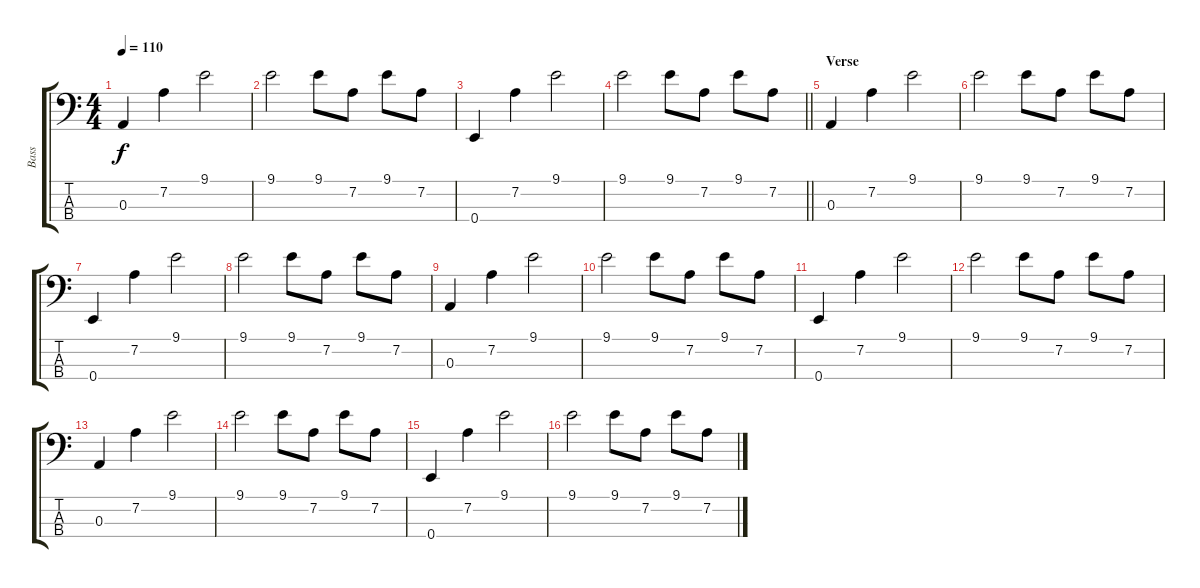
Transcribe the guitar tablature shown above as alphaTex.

\track ("Bass" "Bass") {instrument electricbasspick}
\staff {score tabs}
\tuning (G2 D2 A1 E1) {hide}
\ts (4 4)
\tempo 110
\clef f4
\ks c
0.3.4{dy f} 7.2.4 9.1.2 |
9.1.2 9.1.8 7.2.8 9.1.8 7.2.8 |
0.4.4 7.2.4 9.1.2 |
\barLineRight lightlight
9.1.2 9.1.8 7.2.8 9.1.8 7.2.8 |
\section ("" "Verse")
0.3.4 7.2.4 9.1.2 |
9.1.2 9.1.8 7.2.8 9.1.8 7.2.8 |
0.4.4 7.2.4 9.1.2 |
9.1.2 9.1.8 7.2.8 9.1.8 7.2.8 |
0.3.4 7.2.4 9.1.2 |
9.1.2 9.1.8 7.2.8 9.1.8 7.2.8 |
0.4.4 7.2.4 9.1.2 |
9.1.2 9.1.8 7.2.8 9.1.8 7.2.8 |
0.3.4 7.2.4 9.1.2 |
9.1.2 9.1.8 7.2.8 9.1.8 7.2.8 |
0.4.4 7.2.4 9.1.2 |
9.1.2 9.1.8 7.2.8 9.1.8 7.2.8
